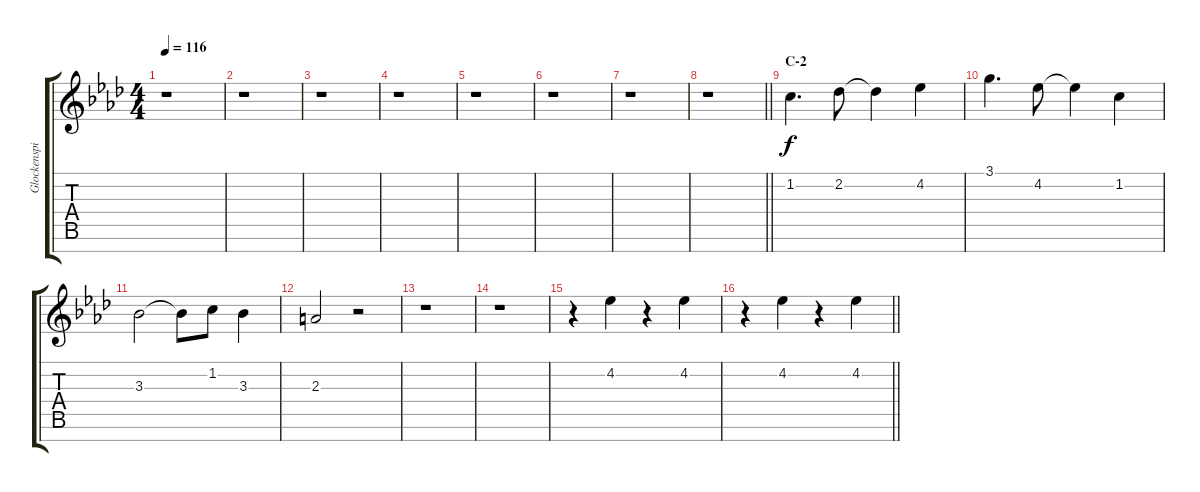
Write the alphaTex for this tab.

\track ("Glockenspiel" "Glockenspi") {instrument vibraphone}
\staff {score tabs}
\tuning (E5 B4 G4 D4 A3 E3 B2) {hide}
\ts (4 4)
\tempo 116
\clef g2
\ks ab
r.1{dy f} |
r.1 |
r.1 |
r.1 |
r.1 |
r.1 |
r.1 |
\barLineRight lightlight
r.1 |
\section ("" "C-2")
1.2.4{d} 2.2.8 2.2{t}.4 4.2.4 |
3.1.4{d} 4.2.8 4.2{t}.4 1.2.4 |
3.3.2 3.3{t}.8 1.2.8 3.3.4 |
2.3.2 r.2 |
r.1 |
r.1 |
r.4 4.2.4 r.4 4.2.4 |
\barLineRight lightlight
r.4 4.2.4 r.4 4.2.4
